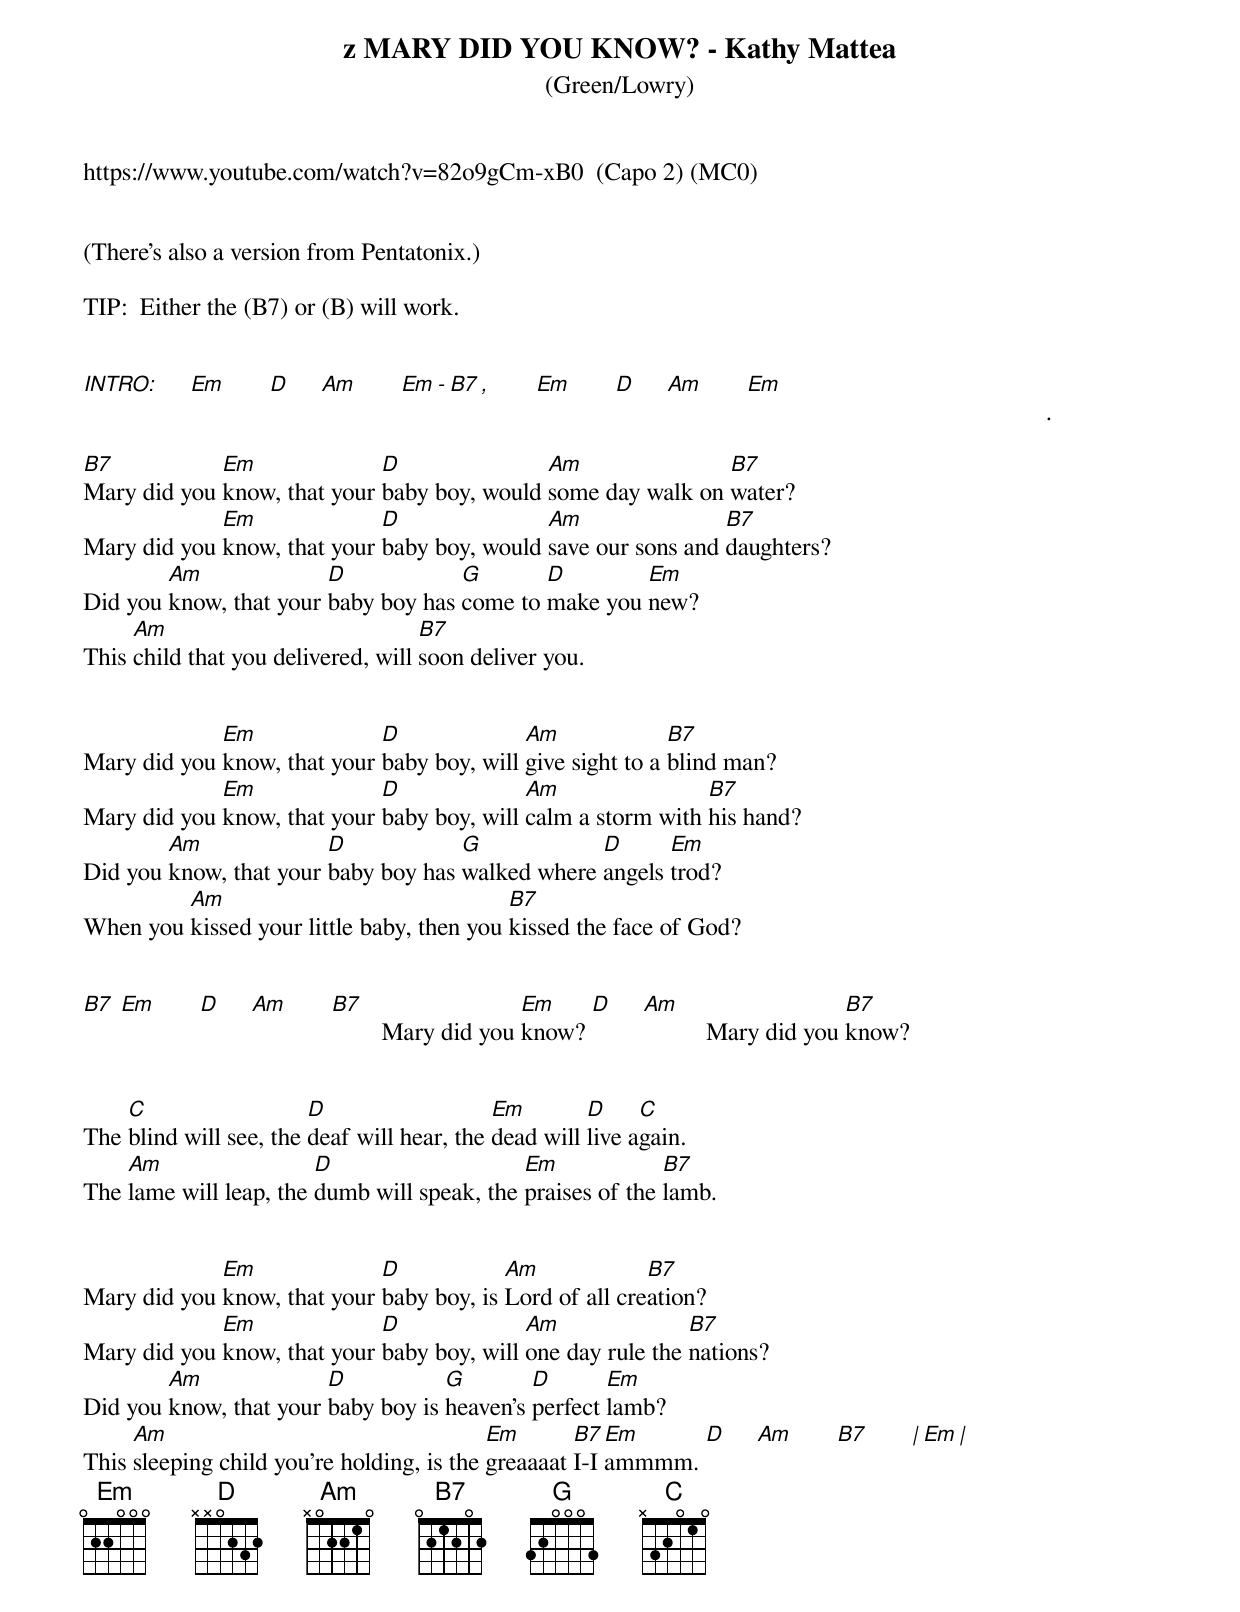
{define: B7 base-fret 1 frets 0 2 1 2 0 2}
{t: z MARY DID YOU KNOW? - Kathy Mattea }
{st: (Green/Lowry) }
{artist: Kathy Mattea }
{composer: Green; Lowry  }


https://www.youtube.com/watch?v=82o9gCm-xB0  (Capo 2) (MC0)


(There's also a version from Pentatonix.)

TIP:  Either the (B7) or (B) will work.


[INTRO:]     [Em]       [D]     [Am]       [Em][-][B7][,]       [Em]       [D]     [Am]       [Em]
                                                                                                                                                          .

[B7]Mary did you [Em]know, that your [D]baby boy, would [Am]some day walk on [B7]water?
Mary did you [Em]know, that your [D]baby boy, would [Am]save our sons and [B7]daughters?
Did you [Am]know, that your [D]baby boy has [G]come to [D]make you [Em]new?
This [Am]child that you delivered, will [B7]soon deliver you.


Mary did you [Em]know, that your [D]baby boy, will [Am]give sight to a [B7]blind man?
Mary did you [Em]know, that your [D]baby boy, will [Am]calm a storm with [B7]his hand?
Did you [Am]know, that your [D]baby boy has [G]walked where [D]angels [Em]trod?
When you [Am]kissed your little baby, then you [B7]kissed the face of God?


[B7] [Em]       [D]     [Am]       [B7]        Mary did you [Em]know? [D]     [Am]          Mary did you [B7]know?


The [C]blind will see, the [D]deaf will hear, the [Em]dead will [D]live a[C]gain.
The [Am]lame will leap, the [D]dumb will speak, the [Em]praises of the [B7]lamb.


Mary did you [Em]know, that your [D]baby boy, is [Am]Lord of all cre[B7]ation?
Mary did you [Em]know, that your [D]baby boy, will [Am]one day rule the [B7]nations?
Did you [Am]know, that your [D]baby boy is [G]heaven's [D]perfect [Em]lamb?
This [Am]sleeping child you're holding, is the [Em]greaaaat [B7]I-I [Em]ammmm. [D]     [Am]       [B7]       [|][Em][|]
